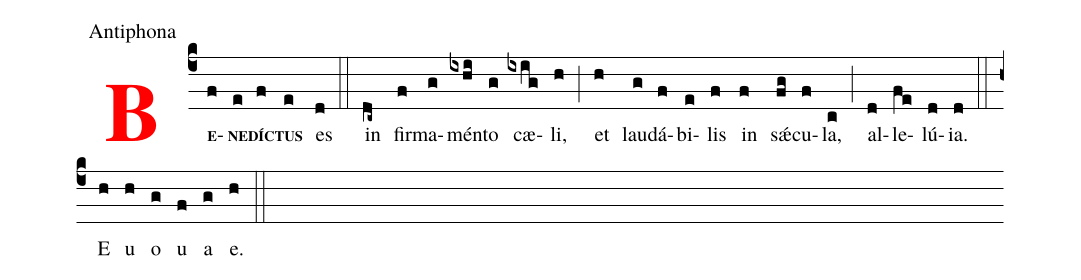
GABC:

office-part: Antiphona;
%%
<v>\bf\textcolor{red}{B}</v><v>\bf\scriptsize{E}</v>(c4f)<v>\bf\scriptsize{NE}</v>(e)<v>\bf\scriptsize{DÍC}</v>(f)<v>\bf\scriptsize{TUS}</v>(e) es(d) (::)
in(dc~) fir(f)ma(g)mén(ixhi)to(g) cæ(ixig)li,(h) (;) et(h) lau(g)dá(f)bi(e)lis(f)
in(f) s<v>\'{æ}</v>(fg)cu(f)la,(c) (;) al(d)le(fe)lú(d)ia.(d)
(::z) E(h) u(h) o(g) u(f) a(g) e.(h) (::)
